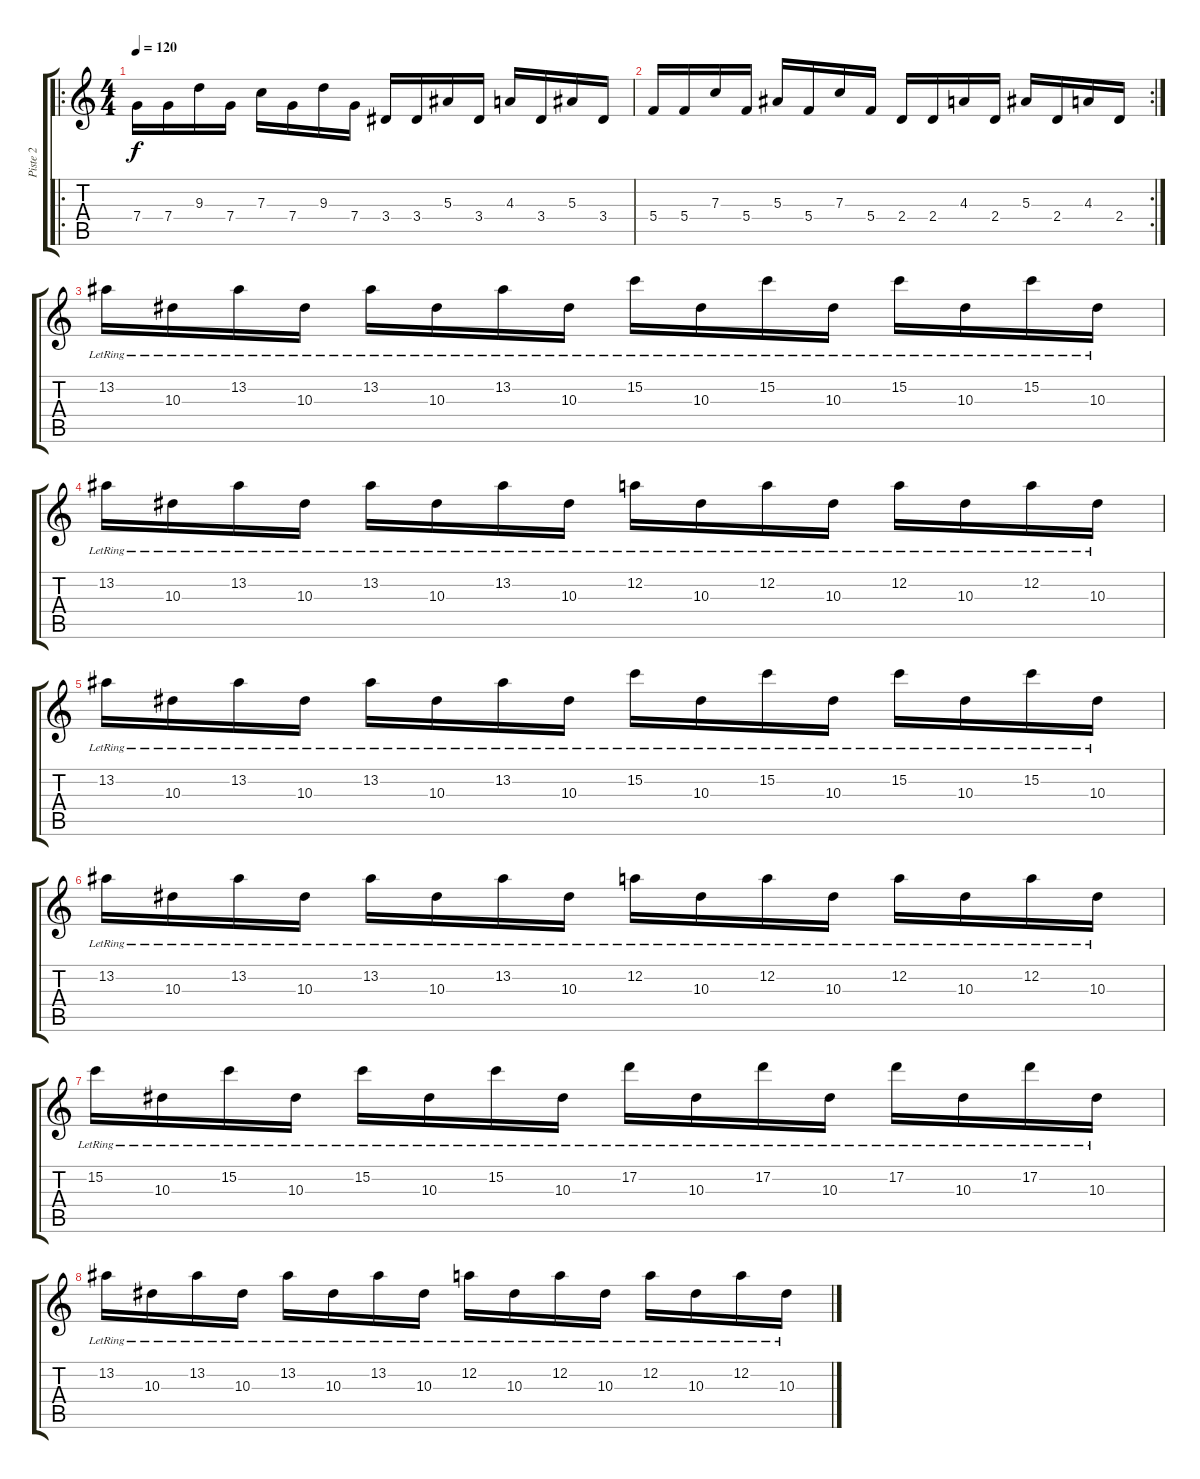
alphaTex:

\track ("Piste 2" "Piste 2") {instrument distortionguitar}
\staff {score tabs}
\tuning (D4 A3 F3 C3 G2 C2) {hide}
\ro
\ts (4 4)
\tempo 120
\clef g2
\ks c
7.4.16{dy f} 7.4.16 9.3.16 7.4.16 7.3.16 7.4.16 9.3.16 7.4.16 3.4.16 3.4.16 5.3.16 3.4.16 4.3.16 3.4.16 5.3.16 3.4.16 |
\rc 2
5.4.16 5.4.16 7.3.16 5.4.16 5.3.16 5.4.16 7.3.16 5.4.16 2.4.16 2.4.16 4.3.16 2.4.16 5.3.16 2.4.16 4.3.16 2.4.16 |
13.2{lr}.16{balance 8 instrument electricguitarjazz} 10.3{lr}.16 13.2{lr}.16 10.3{lr}.16 13.2{lr}.16 10.3{lr}.16 13.2{lr}.16 10.3{lr}.16 15.2{lr}.16 10.3{lr}.16 15.2{lr}.16 10.3{lr}.16 15.2{lr}.16 10.3{lr}.16 15.2{lr}.16 10.3{lr}.16 |
13.2{lr}.16 10.3{lr}.16 13.2{lr}.16 10.3{lr}.16 13.2{lr}.16 10.3{lr}.16 13.2{lr}.16 10.3{lr}.16 12.2{lr}.16 10.3{lr}.16 12.2{lr}.16 10.3{lr}.16 12.2{lr}.16 10.3{lr}.16 12.2{lr}.16 10.3{lr}.16 |
13.2{lr}.16 10.3{lr}.16 13.2{lr}.16 10.3{lr}.16 13.2{lr}.16 10.3{lr}.16 13.2{lr}.16 10.3{lr}.16 15.2{lr}.16 10.3{lr}.16 15.2{lr}.16 10.3{lr}.16 15.2{lr}.16 10.3{lr}.16 15.2{lr}.16 10.3{lr}.16 |
13.2{lr}.16 10.3{lr}.16 13.2{lr}.16 10.3{lr}.16 13.2{lr}.16 10.3{lr}.16 13.2{lr}.16 10.3{lr}.16 12.2{lr}.16 10.3{lr}.16 12.2{lr}.16 10.3{lr}.16 12.2{lr}.16 10.3{lr}.16 12.2{lr}.16 10.3{lr}.16 |
15.2{lr}.16 10.3{lr}.16 15.2{lr}.16 10.3{lr}.16 15.2{lr}.16 10.3{lr}.16 15.2{lr}.16 10.3{lr}.16 17.2{lr}.16 10.3{lr}.16 17.2{lr}.16 10.3{lr}.16 17.2{lr}.16 10.3{lr}.16 17.2{lr}.16 10.3{lr}.16 |
13.2{lr}.16 10.3{lr}.16 13.2{lr}.16 10.3{lr}.16 13.2{lr}.16 10.3{lr}.16 13.2{lr}.16 10.3{lr}.16 12.2{lr}.16 10.3{lr}.16 12.2{lr}.16 10.3{lr}.16 12.2{lr}.16 10.3{lr}.16 12.2{lr}.16 10.3{lr}.16
